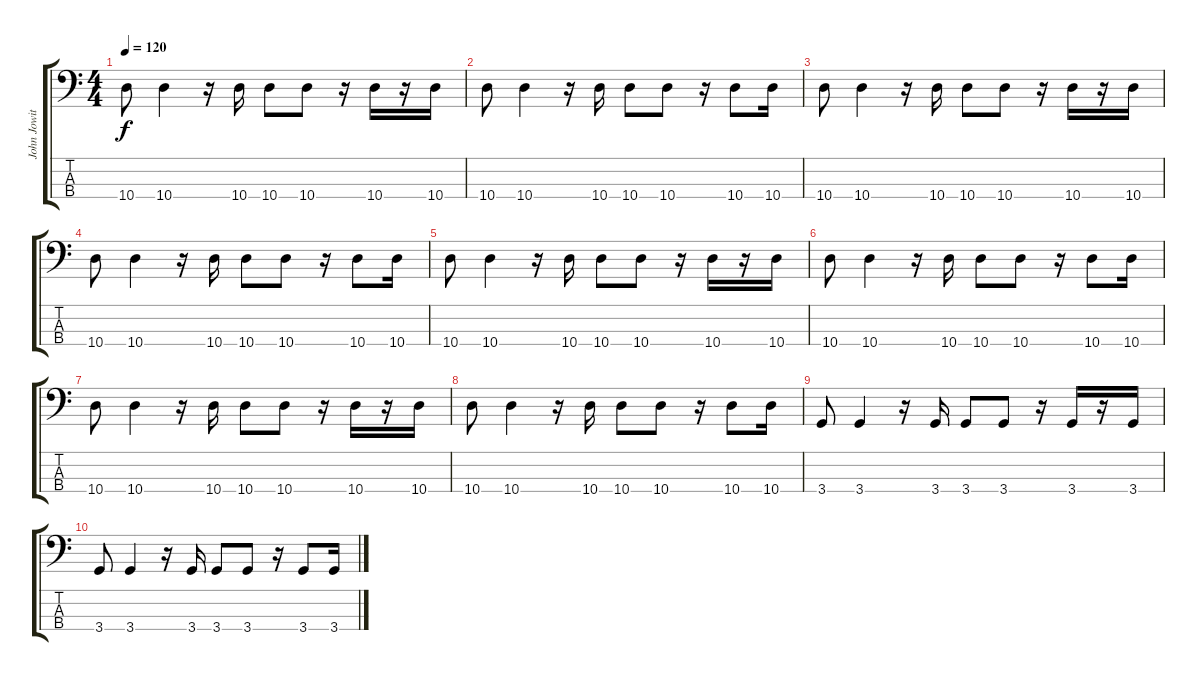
\track ("John Jowitt" "John Jowit") {instrument electricbassfinger}
\staff {score tabs}
\tuning (G2 D2 A1 E1) {hide}
\ts (4 4)
\tempo 120
\clef f4
\ks c
10.4.8{dy f} 10.4.4 r.16 10.4.16 10.4.8 10.4.8 r.16 10.4.16 r.16 10.4.16 |
10.4.8 10.4.4 r.16 10.4.16 10.4.8 10.4.8 r.16 10.4.8 10.4.16 |
10.4.8 10.4.4 r.16 10.4.16 10.4.8 10.4.8 r.16 10.4.16 r.16 10.4.16 |
10.4.8 10.4.4 r.16 10.4.16 10.4.8 10.4.8 r.16 10.4.8 10.4.16 |
10.4.8 10.4.4 r.16 10.4.16 10.4.8 10.4.8 r.16 10.4.16 r.16 10.4.16 |
10.4.8 10.4.4 r.16 10.4.16 10.4.8 10.4.8 r.16 10.4.8 10.4.16 |
10.4.8 10.4.4 r.16 10.4.16 10.4.8 10.4.8 r.16 10.4.16 r.16 10.4.16 |
10.4.8 10.4.4 r.16 10.4.16 10.4.8 10.4.8 r.16 10.4.8 10.4.16 |
3.4.8 3.4.4 r.16 3.4.16 3.4.8 3.4.8 r.16 3.4.16 r.16 3.4.16 |
3.4.8 3.4.4 r.16 3.4.16 3.4.8 3.4.8 r.16 3.4.8 3.4.16
